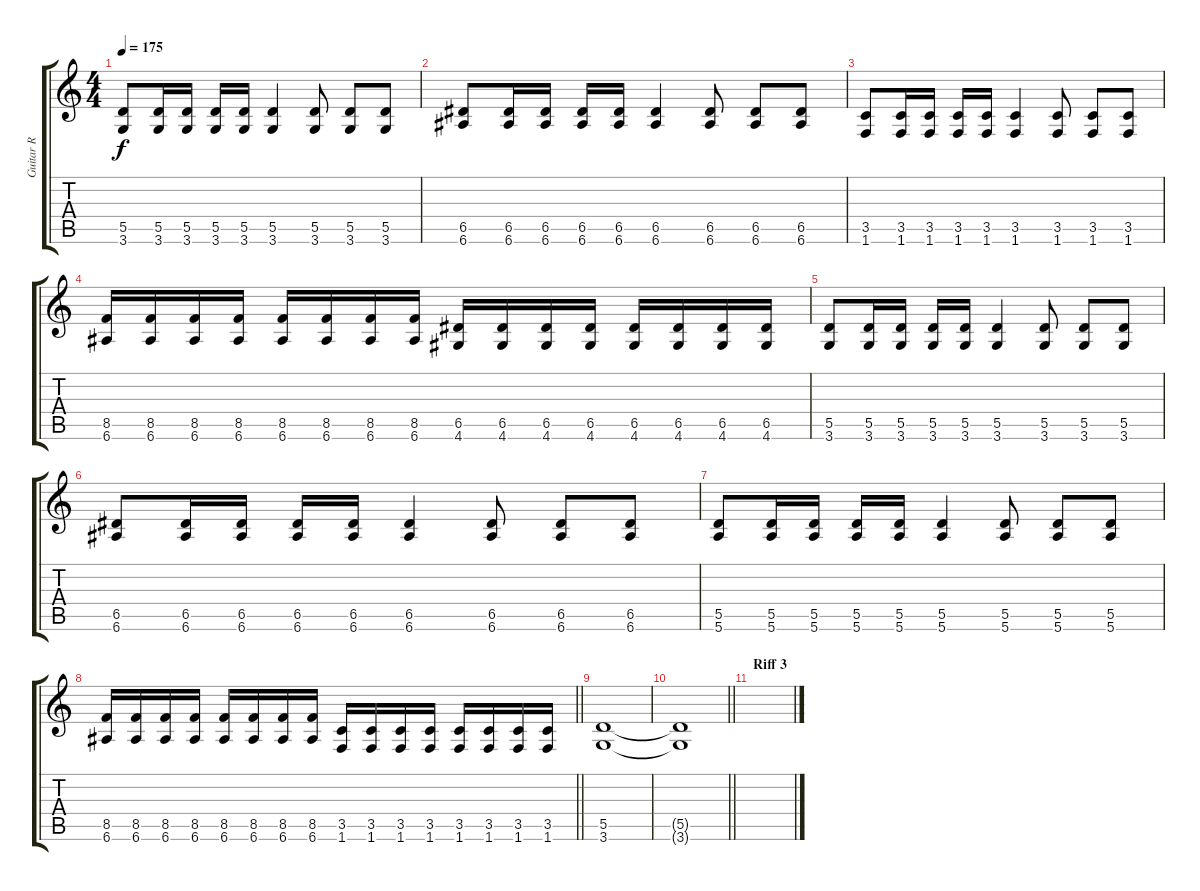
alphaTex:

\track ("Guitar R" "Guitar R") {instrument distortionguitar}
\staff {score tabs}
\tuning (E4 B3 G3 D3 A2 E2) {hide}
\ts (4 4)
\tempo 175
\clef g2
\ks c
(5.5 3.6).8{dy f} (5.5 3.6).16 (5.5 3.6).16 (5.5 3.6).16 (5.5 3.6).16 (5.5 3.6).4 (5.5 3.6).8 (5.5 3.6).8 (5.5 3.6).8 |
(6.5 6.6).8 (6.5 6.6).16 (6.5 6.6).16 (6.5 6.6).16 (6.5 6.6).16 (6.5 6.6).4 (6.5 6.6).8 (6.5 6.6).8 (6.5 6.6).8 |
(3.5 1.6).8 (3.5 1.6).16 (3.5 1.6).16 (3.5 1.6).16 (3.5 1.6).16 (3.5 1.6).4 (3.5 1.6).8 (3.5 1.6).8 (3.5 1.6).8 |
(8.5 6.6).16 (8.5 6.6).16 (8.5 6.6).16 (8.5 6.6).16 (8.5 6.6).16 (8.5 6.6).16 (8.5 6.6).16 (8.5 6.6).16 (6.5 4.6).16 (6.5 4.6).16 (6.5 4.6).16 (6.5 4.6).16 (6.5 4.6).16 (6.5 4.6).16 (6.5 4.6).16 (6.5 4.6).16 |
(5.5 3.6).8 (5.5 3.6).16 (5.5 3.6).16 (5.5 3.6).16 (5.5 3.6).16 (5.5 3.6).4 (5.5 3.6).8 (5.5 3.6).8 (5.5 3.6).8 |
(6.5 6.6).8 (6.5 6.6).16 (6.5 6.6).16 (6.5 6.6).16 (6.5 6.6).16 (6.5 6.6).4 (6.5 6.6).8 (6.5 6.6).8 (6.5 6.6).8 |
(5.5 5.6).8 (5.5 5.6).16 (5.5 5.6).16 (5.5 5.6).16 (5.5 5.6).16 (5.5 5.6).4 (5.5 5.6).8 (5.5 5.6).8 (5.5 5.6).8 |
\barLineRight lightlight
(8.5 6.6).16 (8.5 6.6).16 (8.5 6.6).16 (8.5 6.6).16 (8.5 6.6).16 (8.5 6.6).16 (8.5 6.6).16 (8.5 6.6).16 (3.5 1.6).16 (3.5 1.6).16 (3.5 1.6).16 (3.5 1.6).16 (3.5 1.6).16 (3.5 1.6).16 (3.5 1.6).16 (3.5 1.6).16 |
(5.5 3.6).1 |
\barLineRight lightlight
(5.5{t} 3.6{t}).1 |
\section ("" "Riff 3")
